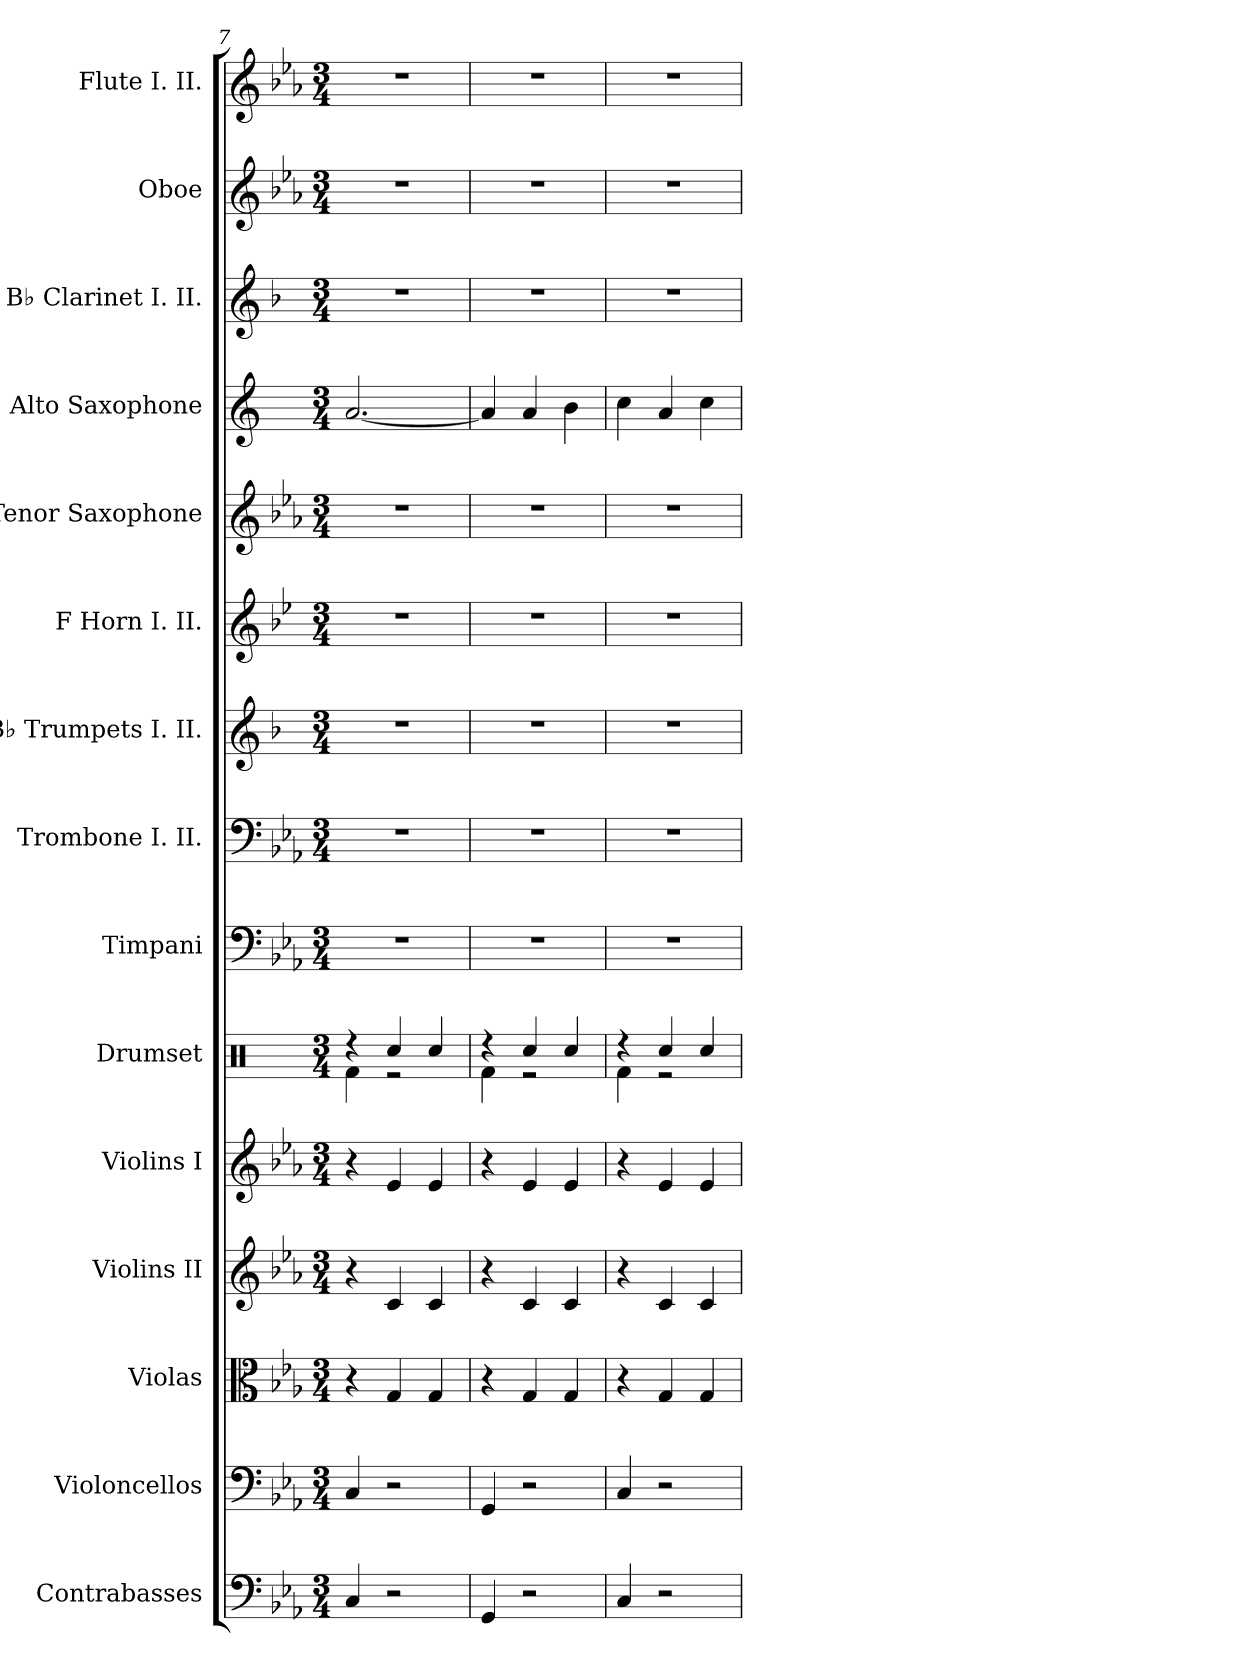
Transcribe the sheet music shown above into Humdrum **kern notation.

**kern	**kern	**kern	**kern	**kern	**kern	**kern	**kern	**kern	**kern	**kern	**kern	**kern	**kern	**kern
*part15	*part14	*part13	*part12	*part11	*part10	*part9	*part8	*part7	*part6	*part5	*part4	*part3	*part2	*part1
*staff15	*staff14	*staff13	*staff12	*staff11	*staff10	*staff9	*staff8	*staff7	*staff6	*staff5	*staff4	*staff3	*staff2	*staff1
*I"Contrabasses	*I"Violoncellos	*I"Violas	*I"Violins II	*I"Violins I	*I"Drumset	*I"Timpani	*I"Trombone I. II.	*I"B♭ Trumpets I. II.	*I"F Horn I. II.	*I"Tenor Saxophone	*I"Alto Saxophone	*I"B♭ Clarinet  I. II.	*I"Oboe	*I"Flute I. II.
*I'Cb.	*I'Vc.	*I'Vla.	*I'Vln. II	*I'Vln. I	*I'Drs.	*I'Timp.	*I'Tbn. I. II.	*I'B♭ Tpt. I. II.	*I'F Hn. I. II.	*I'T. Sax.	*I'A. Sax.	*I'B♭ Cl. I. II.	*I'Ob.	*I'Fl. I. II.
*clefF4	*clefF4	*clefC3	*clefG2	*clefG2	*clefX	*clefF4	*clefF4	*clefG2	*clefG2	*clefG2	*clefG2	*clefG2	*clefG2	*clefG2
*ITrd7c12	*	*	*	*	*	*	*	*ITrd1c2	*ITrd4c7	*ITrd8c14	*ITrd5c9	*ITrd1c2	*	*
*k[b-e-a-]	*k[b-e-a-]	*k[b-e-a-]	*k[b-e-a-]	*k[b-e-a-]	*k[]	*k[b-e-a-]	*k[b-e-a-]	*k[b-e-a-]	*k[b-e-a-]	*k[b-e-a-]	*k[b-e-a-]	*k[b-e-a-]	*k[b-e-a-]	*k[b-e-a-]
*M3/4	*M3/4	*M3/4	*M3/4	*M3/4	*M3/4	*M3/4	*M3/4	*M3/4	*M3/4	*M3/4	*M3/4	*M3/4	*M3/4	*M3/4
=7	=7	=7	=7	=7	=7	=7	=7	=7	=7	=7	=7	=7	=7	=7
*	*	*	*	*	*^	*	*	*	*	*	*	*	*	*
4CC/	4C/	4r	4r	4r	4r	4Rf\	2.r	2.r	2.r	2.r	2.r	[2.c/	2.r	2.r	2.r
2r	2r	4G/	4c/	4e-/	4Rcc/	2r	.	.	.	.	.	.	.	.	.
.	.	4G/	4c/	4e-/	4Rcc/	.	.	.	.	.	.	.	.	.	.
=8	=8	=8	=8	=8	=8	=8	=8	=8	=8	=8	=8	=8	=8	=8	=8
4GGG/	4GG/	4r	4r	4r	4r	4Rf\	2.r	2.r	2.r	2.r	2.r	4c/]	2.r	2.r	2.r
2r	2r	4G/	4c/	4e-/	4Rcc/	2r	.	.	.	.	.	4c/	.	.	.
.	.	4G/	4c/	4e-/	4Rcc/	.	.	.	.	.	.	4d\	.	.	.
=9	=9	=9	=9	=9	=9	=9	=9	=9	=9	=9	=9	=9	=9	=9	=9
4CC/	4C/	4r	4r	4r	4r	4Rf\	2.r	2.r	2.r	2.r	2.r	4e-\	2.r	2.r	2.r
2r	2r	4G/	4c/	4e-/	4Rcc/	2r	.	.	.	.	.	4c/	.	.	.
.	.	4G/	4c/	4e-/	4Rcc/	.	.	.	.	.	.	4e-\	.	.	.
*	*	*	*	*	*v	*v	*	*	*	*	*	*	*	*	*
=	=	=	=	=	=	=	=	=	=	=	=	=	=	=
*-	*-	*-	*-	*-	*-	*-	*-	*-	*-	*-	*-	*-	*-	*-
